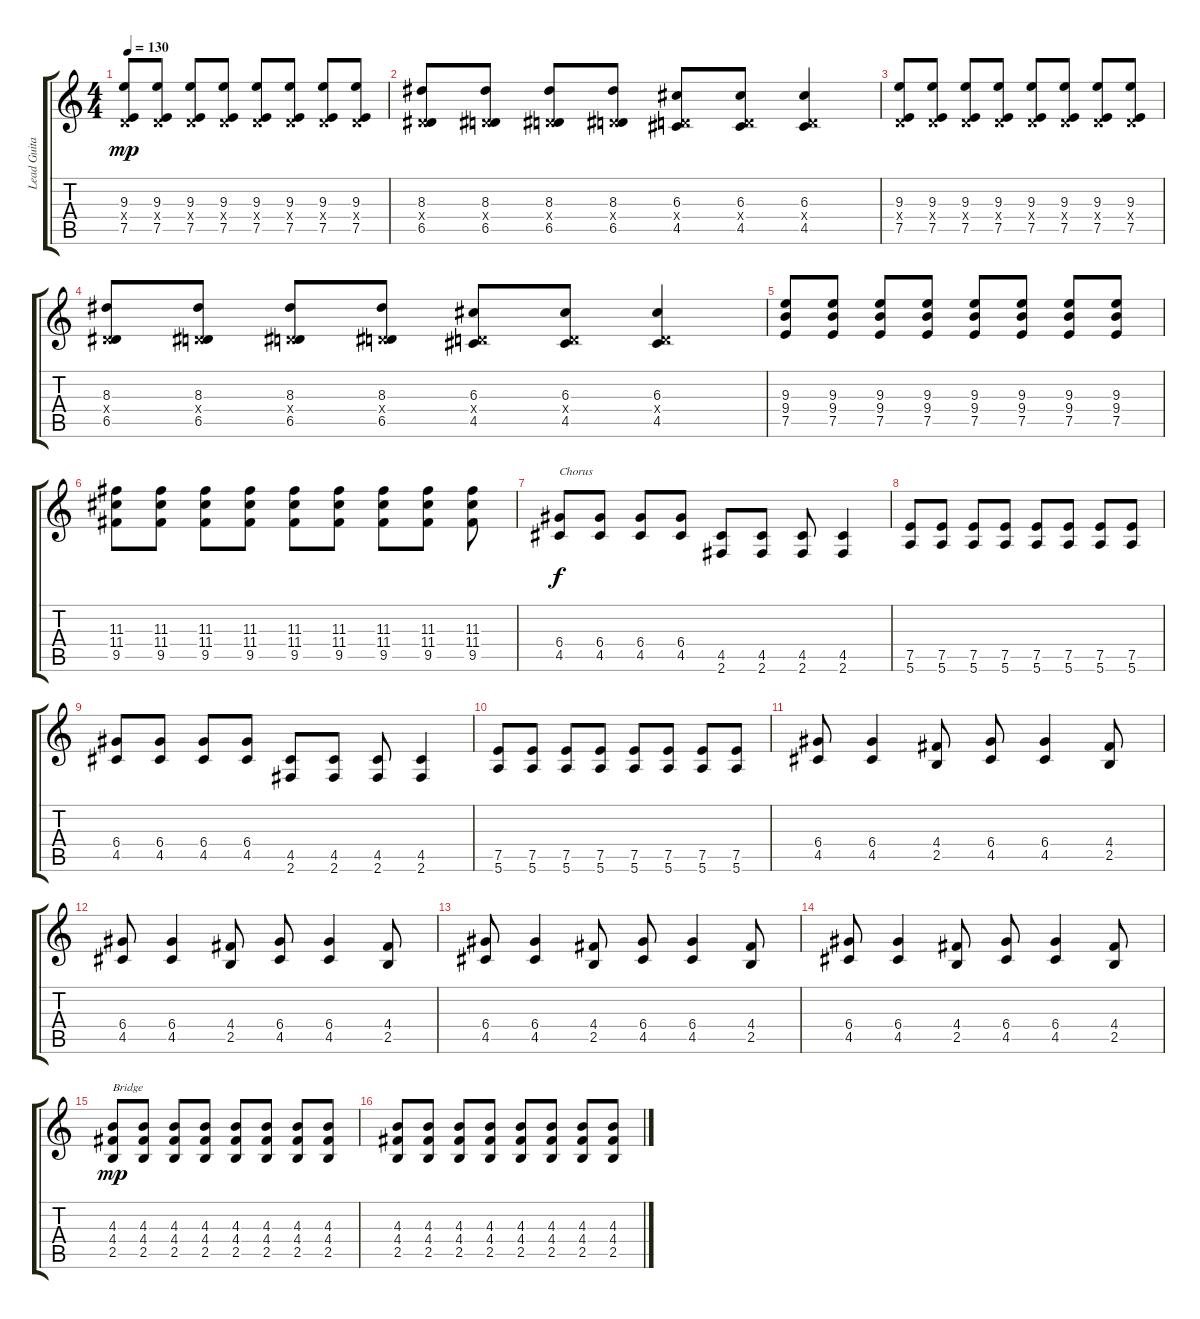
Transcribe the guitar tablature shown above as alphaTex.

\track ("Lead Guitar" "Lead Guita") {instrument overdrivenguitar}
\staff {score tabs}
\tuning (E4 B3 G3 D3 A2 E2) {hide}
\ts (4 4)
\tempo 130
\clef g2
\ks c
(9.3 0.4{x} 7.5).8{dy mp} (9.3 0.4{x} 7.5).8 (9.3 0.4{x} 7.5).8 (9.3 0.4{x} 7.5).8 (9.3 0.4{x} 7.5).8 (9.3 0.4{x} 7.5).8 (9.3 0.4{x} 7.5).8 (9.3 0.4{x} 7.5).8 |
(8.3 0.4{x} 6.5).8 (8.3 0.4{x} 6.5).8 (8.3 0.4{x} 6.5).8 (8.3 0.4{x} 6.5).8 (6.3 0.4{x} 4.5).8 (6.3 0.4{x} 4.5).8 (6.3 0.4{x} 4.5).4 |
(9.3 0.4{x} 7.5).8 (9.3 0.4{x} 7.5).8 (9.3 0.4{x} 7.5).8 (9.3 0.4{x} 7.5).8 (9.3 0.4{x} 7.5).8 (9.3 0.4{x} 7.5).8 (9.3 0.4{x} 7.5).8 (9.3 0.4{x} 7.5).8 |
(8.3 0.4{x} 6.5).8 (8.3 0.4{x} 6.5).8 (8.3 0.4{x} 6.5).8 (8.3 0.4{x} 6.5).8 (6.3 0.4{x} 4.5).8 (6.3 0.4{x} 4.5).8 (6.3 0.4{x} 4.5).4 |
(9.3 9.4 7.5).8 (9.3 9.4 7.5).8 (9.3 9.4 7.5).8 (9.3 9.4 7.5).8 (9.3 9.4 7.5).8 (9.3 9.4 7.5).8 (9.3 9.4 7.5).8 (9.3 9.4 7.5).8 |
(11.3 11.4 9.5).8 (11.3 11.4 9.5).8 (11.3 11.4 9.5).8 (11.3 11.4 9.5).8 (11.3 11.4 9.5).8 (11.3 11.4 9.5).8 (11.3 11.4 9.5).8 (11.3 11.4 9.5).8 (11.3 11.4 9.5).8 |
(6.4 4.5).8{txt "Chorus" dy f} (6.4 4.5).8 (6.4 4.5).8 (6.4 4.5).8 (4.5 2.6).8 (4.5 2.6).8 (4.5 2.6).8 (4.5 2.6).4 |
(7.5 5.6).8 (7.5 5.6).8 (7.5 5.6).8 (7.5 5.6).8 (7.5 5.6).8 (7.5 5.6).8 (7.5 5.6).8 (7.5 5.6).8 |
(6.4 4.5).8 (6.4 4.5).8 (6.4 4.5).8 (6.4 4.5).8 (4.5 2.6).8 (4.5 2.6).8 (4.5 2.6).8 (4.5 2.6).4 |
(7.5 5.6).8 (7.5 5.6).8 (7.5 5.6).8 (7.5 5.6).8 (7.5 5.6).8 (7.5 5.6).8 (7.5 5.6).8 (7.5 5.6).8 |
(6.4 4.5).8 (6.4 4.5).4 (4.4 2.5).8 (6.4 4.5).8 (6.4 4.5).4 (4.4 2.5).8 |
(6.4 4.5).8 (6.4 4.5).4 (4.4 2.5).8 (6.4 4.5).8 (6.4 4.5).4 (4.4 2.5).8 |
(6.4 4.5).8 (6.4 4.5).4 (4.4 2.5).8 (6.4 4.5).8 (6.4 4.5).4 (4.4 2.5).8 |
(6.4 4.5).8 (6.4 4.5).4 (4.4 2.5).8 (6.4 4.5).8 (6.4 4.5).4 (4.4 2.5).8 |
(4.3 4.4 2.5).8{txt "Bridge" dy mp} (4.3 4.4 2.5).8 (4.3 4.4 2.5).8 (4.3 4.4 2.5).8 (4.3 4.4 2.5).8 (4.3 4.4 2.5).8 (4.3 4.4 2.5).8 (4.3 4.4 2.5).8 |
(4.3 4.4 2.5).8 (4.3 4.4 2.5).8 (4.3 4.4 2.5).8 (4.3 4.4 2.5).8 (4.3 4.4 2.5).8 (4.3 4.4 2.5).8 (4.3 4.4 2.5).8 (4.3 4.4 2.5).8
